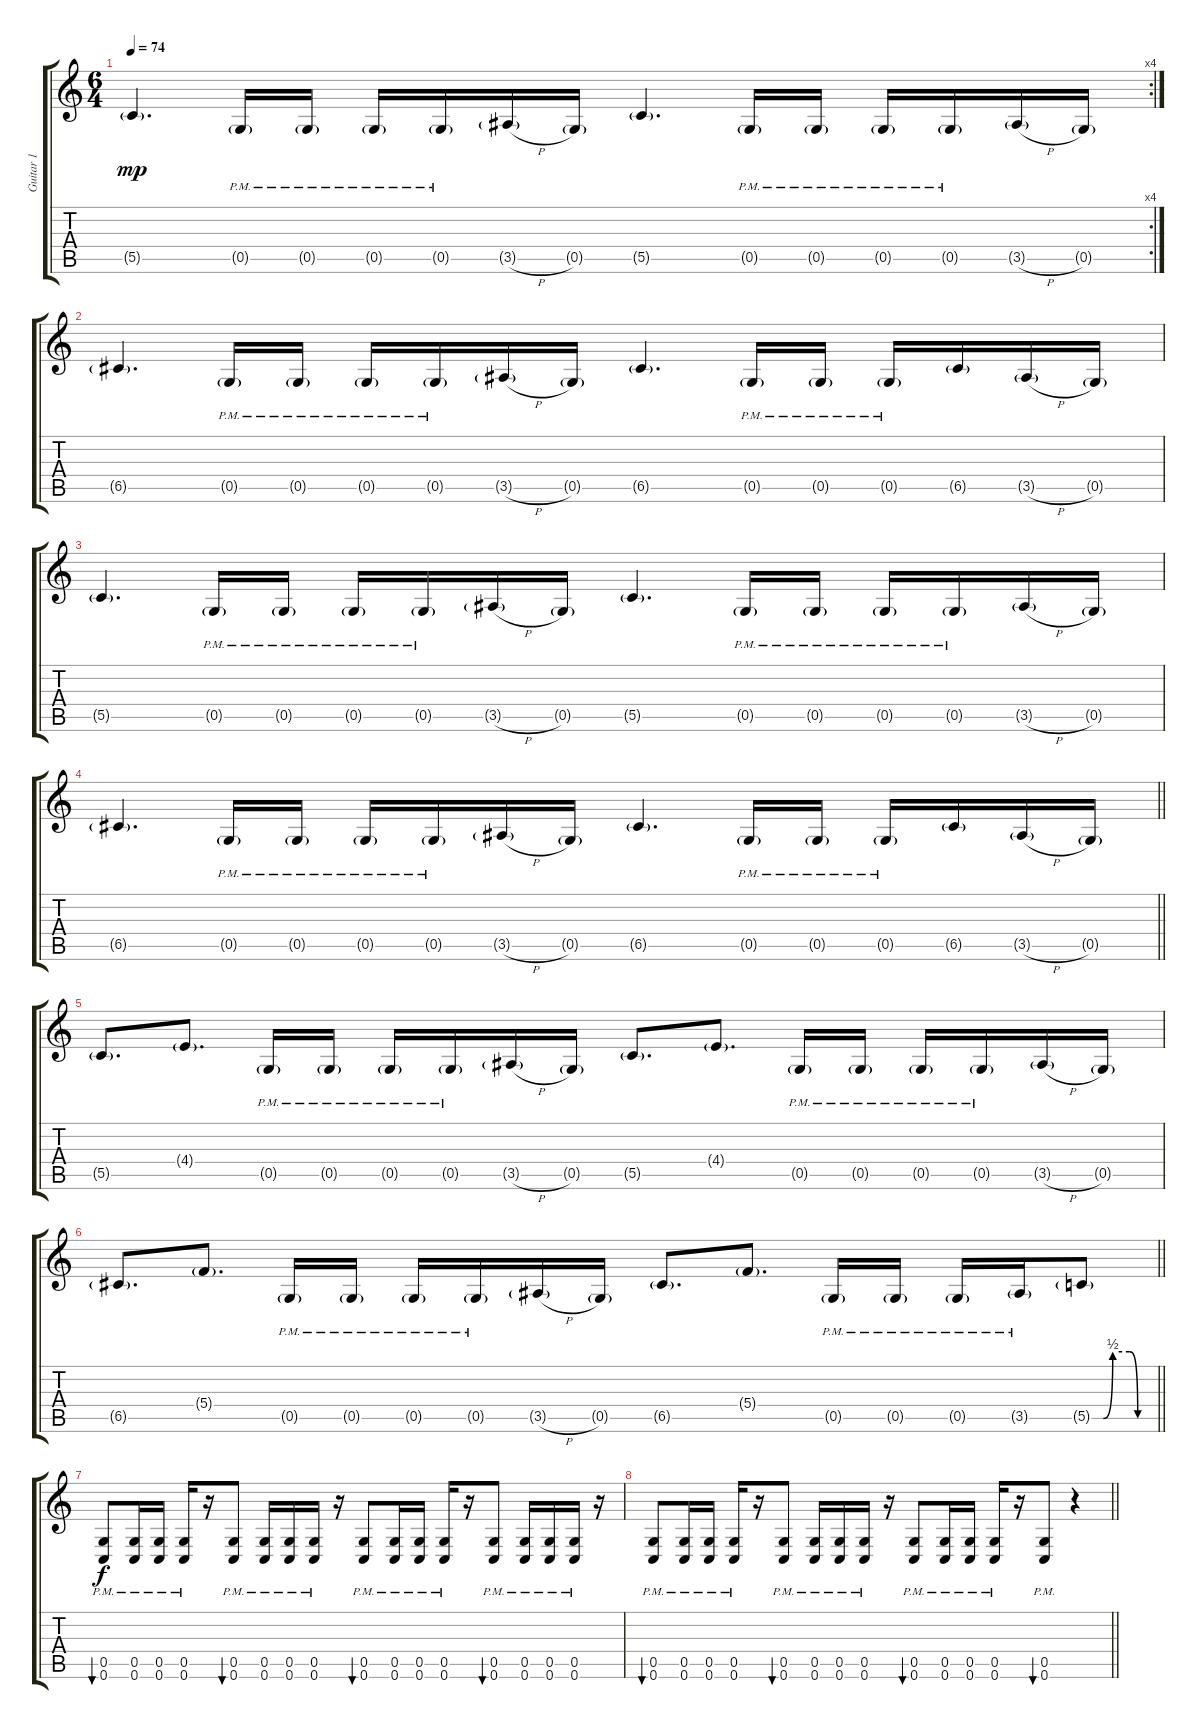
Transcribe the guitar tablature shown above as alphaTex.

\track ("Guitar 1" "Guitar 1") {instrument distortionguitar}
\staff {score tabs}
\tuning (E4 C4 G3 C3 G2 C2) {hide}
\rc 4
\ts (6 4)
\tempo 74
\clef g2
\ks c
5.5{g}.4{d dy mp instrument distortionguitar} 0.5{g pm}.16 0.5{g pm}.16 0.5{g pm}.16 0.5{g pm}.16 3.5{h g}.16 0.5{g}.16 5.5{g}.4{d} 0.5{g pm}.16 0.5{g pm}.16 0.5{g pm}.16 0.5{g pm}.16 3.5{h g}.16 0.5{g}.16 |
6.5{g}.4{d} 0.5{g pm}.16 0.5{g pm}.16 0.5{g pm}.16 0.5{g pm}.16 3.5{h g}.16 0.5{g}.16 6.5{g}.4{d} 0.5{g pm}.16 0.5{g pm}.16 0.5{g pm}.16 6.5{g}.16 3.5{h g}.16 0.5{g}.16 |
5.5{g}.4{d} 0.5{g pm}.16 0.5{g pm}.16 0.5{g pm}.16 0.5{g pm}.16 3.5{h g}.16 0.5{g}.16 5.5{g}.4{d} 0.5{g pm}.16 0.5{g pm}.16 0.5{g pm}.16 0.5{g pm}.16 3.5{h g}.16 0.5{g}.16 |
\barLineRight lightlight
6.5{g}.4{d} 0.5{g pm}.16 0.5{g pm}.16 0.5{g pm}.16 0.5{g pm}.16 3.5{h g}.16 0.5{g}.16 6.5{g}.4{d} 0.5{g pm}.16 0.5{g pm}.16 0.5{g pm}.16 6.5{g}.16 3.5{h g}.16 0.5{g}.16 |
5.5{g}.8{d} 4.4{g}.8{d} 0.5{g pm}.16 0.5{g pm}.16 0.5{g pm}.16 0.5{g pm}.16 3.5{h g}.16 0.5{g}.16 5.5{g}.8{d} 4.4{g}.8{d} 0.5{g pm}.16 0.5{g pm}.16 0.5{g pm}.16 0.5{g pm}.16 3.5{h g}.16 0.5{g}.16 |
\barLineRight lightlight
6.5{g}.8{d} 5.4{g}.8{d} 0.5{g pm}.16 0.5{g pm}.16 0.5{g pm}.16 0.5{g pm}.16 3.5{h g}.16 0.5{g}.16 6.5{g}.8{d} 5.4{g}.8{d} 0.5{g pm}.16 0.5{g pm}.16 0.5{g pm}.16 3.5{g pm}.16 5.5{be (custom 0 0 11 0 20 2 36 2 44 0 60 0) g}.8 |
(0.5{pm} 0.6{pm}).8{bu 240 dy f} (0.5{pm} 0.6{pm}).16 (0.5{pm} 0.6{pm}).16 (0.5{pm} 0.6{pm}).16 r.16 (0.5{pm} 0.6{pm}).8{bu 240} (0.5{pm} 0.6{pm}).16 (0.5{pm} 0.6{pm}).16 (0.5{pm} 0.6{pm}).16 r.16 (0.5{pm} 0.6{pm}).8{bu 240} (0.5{pm} 0.6{pm}).16 (0.5{pm} 0.6{pm}).16 (0.5{pm} 0.6{pm}).16 r.16 (0.5{pm} 0.6{pm}).8{bu 240} (0.5{pm} 0.6{pm}).16 (0.5{pm} 0.6{pm}).16 (0.5{pm} 0.6{pm}).16 r.16 |
\barLineRight lightlight
(0.5{pm} 0.6{pm}).8{bu 240} (0.5{pm} 0.6{pm}).16 (0.5{pm} 0.6{pm}).16 (0.5{pm} 0.6{pm}).16 r.16 (0.5{pm} 0.6{pm}).8{bu 240} (0.5{pm} 0.6{pm}).16 (0.5{pm} 0.6{pm}).16 (0.5{pm} 0.6{pm}).16 r.16 (0.5{pm} 0.6{pm}).8{bu 240} (0.5{pm} 0.6{pm}).16 (0.5{pm} 0.6{pm}).16 (0.5{pm} 0.6{pm}).16 r.16 (0.5{pm} 0.6{pm}).8{bu 240} r.4
